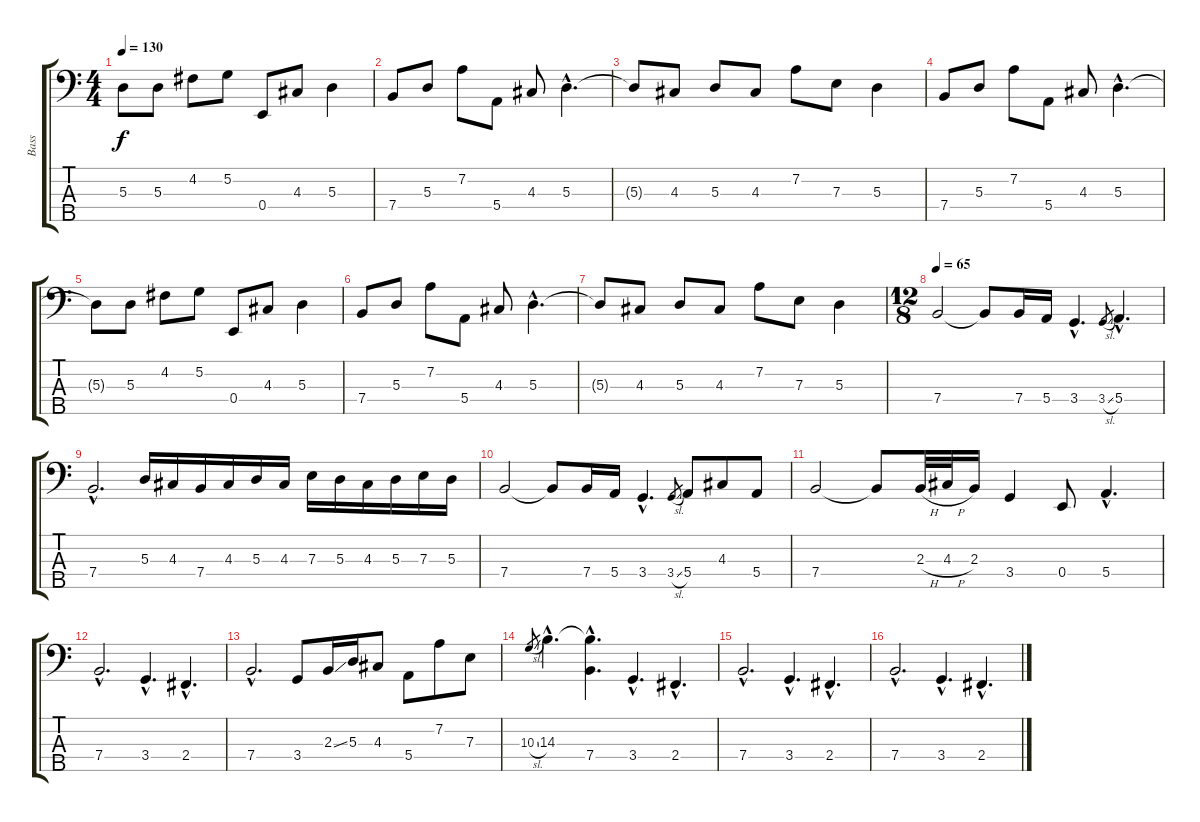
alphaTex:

\track ("Bass" "Bass") {instrument electricbasspick}
\staff {score tabs}
\tuning (G2 D2 A1 E1 B0) {hide}
\ts (4 4)
\tempo 130
\clef f4
\ks c
5.3{t}.8{dy f} 5.3.8 4.2.8 5.2.8 0.4.8 4.3.8 5.3.4 |
7.4.8 5.3.8 7.2.8 5.4.8 4.3.8 5.3{hac}.4{d} |
5.3{t}.8 4.3.8 5.3.8 4.3.8 7.2.8 7.3.8 5.3.4 |
7.4.8 5.3.8 7.2.8 5.4.8 4.3.8 5.3{hac}.4{d} |
5.3{t}.8 5.3.8 4.2.8 5.2.8 0.4.8 4.3.8 5.3.4 |
7.4.8 5.3.8 7.2.8 5.4.8 4.3.8 5.3{hac}.4{d} |
5.3{t}.8 4.3.8 5.3.8 4.3.8 7.2.8 7.3.8 5.3.4 |
\ts (12 8)
\tempo 65
7.4.2 7.4{t}.8 7.4.16 5.4.16 3.4{hac}.4{d} 3.4{sl}.8{gr} 5.4{hac}.4{d} |
7.4{hac}.2{d} 5.3.16 4.3.16 7.4.16 4.3.16 5.3.16 4.3.16 7.3.16 5.3.16 4.3.16 5.3.16 7.3.16 5.3.16 |
7.4.2 7.4{t}.8 7.4.16 5.4.16 3.4{hac}.4{d} 3.4{sl}.8{gr} 5.4.8 4.3.8 5.4.8 |
7.4.2 7.4{t}.8 2.3{h}.32 4.3{h}.32 2.3.16 3.4.4 0.4.8 5.4{hac}.4{d} |
7.4{hac}.2{d} 3.4{hac}.4{d} 2.4{hac}.4{d} |
7.4{hac}.2{d} 3.4.8 2.3{ss}.16 5.3.16 4.3.8 5.4.8 7.2.8 7.3.8 |
10.3{sl}.8{gr} 14.3{hac}.4{d} (14.3{hac t} 7.4{hac}).4{d} 3.4{hac}.4{d} 2.4{hac}.4{d} |
7.4{hac}.2{d} 3.4{hac}.4{d} 2.4{hac}.4{d} |
7.4{hac}.2{d} 3.4{hac}.4{d} 2.4{hac}.4{d}
